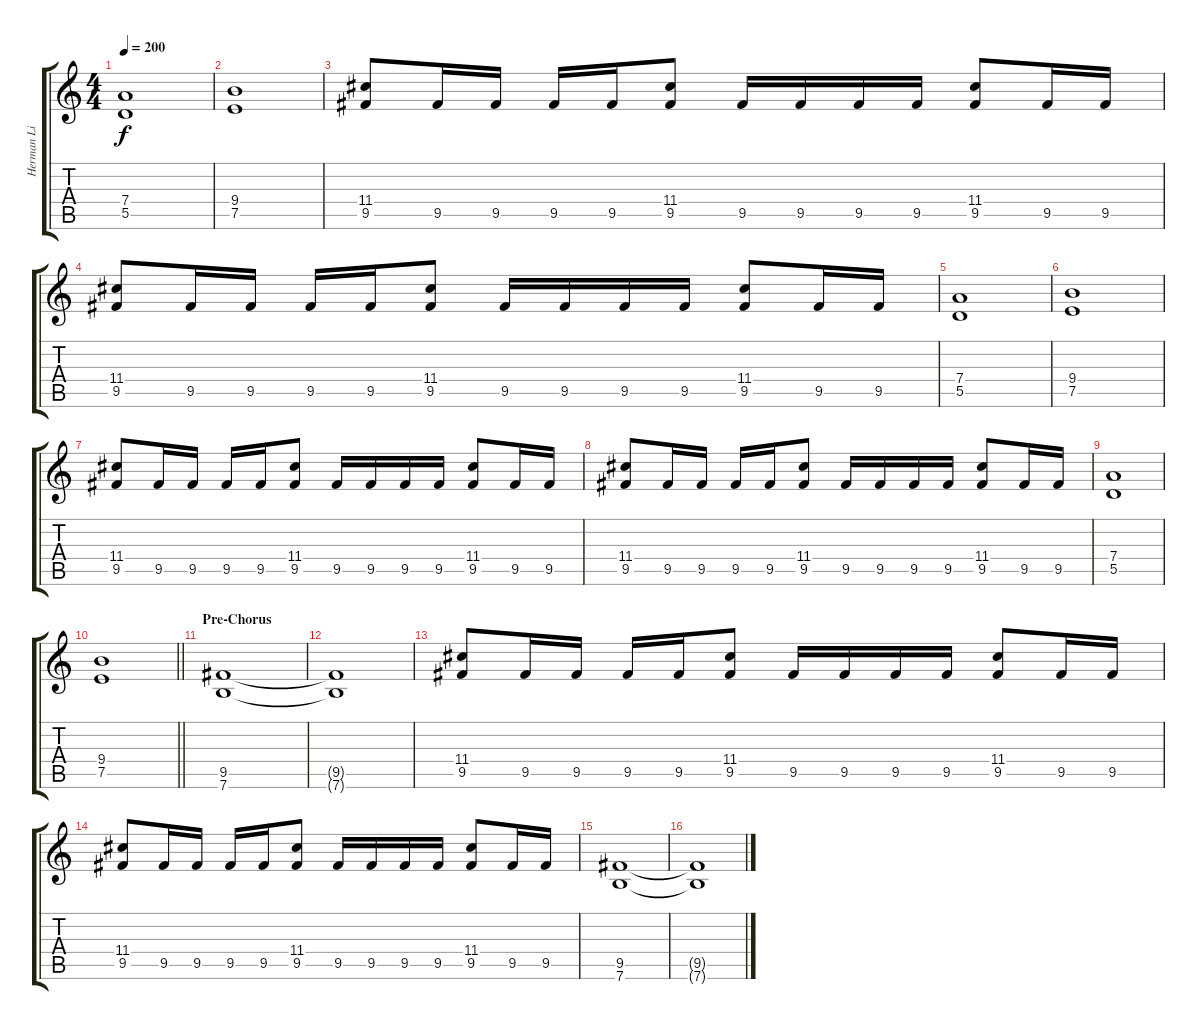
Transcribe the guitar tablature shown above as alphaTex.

\track ("Herman Li | Rhythm Gtr." "Herman Li ") {instrument overdrivenguitar}
\staff {score tabs}
\tuning (E4 B3 G3 D3 A2 E2) {hide}
\ts (4 4)
\tempo 200
\clef g2
\ks c
(7.4 5.5).1{dy f} |
(9.4 7.5).1 |
(11.4 9.5).8 9.5.16 9.5.16 9.5.16 9.5.16 (11.4 9.5).8 9.5.16 9.5.16 9.5.16 9.5.16 (11.4 9.5).8 9.5.16 9.5.16 |
(11.4 9.5).8 9.5.16 9.5.16 9.5.16 9.5.16 (11.4 9.5).8 9.5.16 9.5.16 9.5.16 9.5.16 (11.4 9.5).8 9.5.16 9.5.16 |
(7.4 5.5).1 |
(9.4 7.5).1 |
(11.4 9.5).8 9.5.16 9.5.16 9.5.16 9.5.16 (11.4 9.5).8 9.5.16 9.5.16 9.5.16 9.5.16 (11.4 9.5).8 9.5.16 9.5.16 |
(11.4 9.5).8 9.5.16 9.5.16 9.5.16 9.5.16 (11.4 9.5).8 9.5.16 9.5.16 9.5.16 9.5.16 (11.4 9.5).8 9.5.16 9.5.16 |
(7.4 5.5).1 |
\barLineRight lightlight
(9.4 7.5).1 |
\section ("" "Pre-Chorus")
(9.5 7.6).1 |
(9.5{t} 7.6{t}).1 |
(11.4 9.5).8 9.5.16 9.5.16 9.5.16 9.5.16 (11.4 9.5).8 9.5.16 9.5.16 9.5.16 9.5.16 (11.4 9.5).8 9.5.16 9.5.16 |
(11.4 9.5).8 9.5.16 9.5.16 9.5.16 9.5.16 (11.4 9.5).8 9.5.16 9.5.16 9.5.16 9.5.16 (11.4 9.5).8 9.5.16 9.5.16 |
(9.5 7.6).1 |
(9.5{t} 7.6{t}).1
